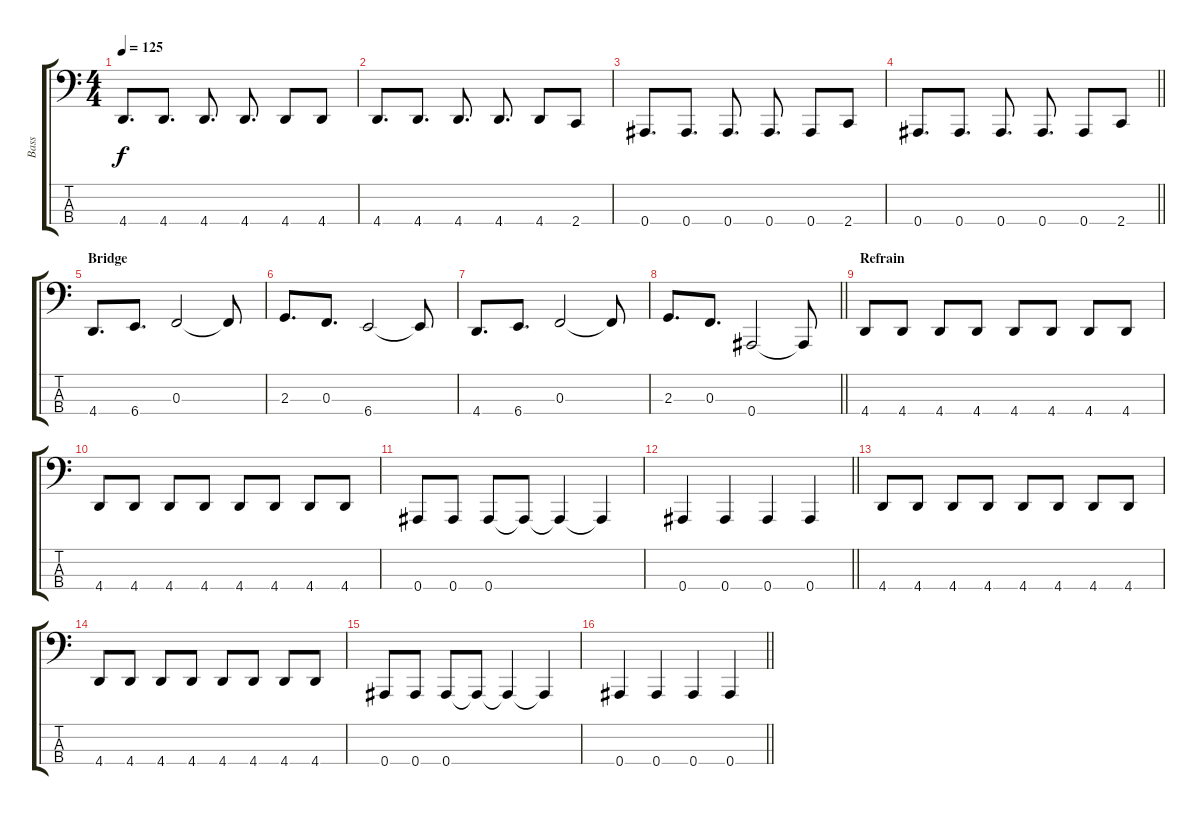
\track ("Bass" "Bass") {instrument electricbassfinger}
\staff {score tabs}
\tuning (Eb2 Bb1 F1 Bb0) {hide}
\ts (4 4)
\tempo 125
\clef f4
\ks c
4.4.8{d dy f} 4.4.8{d} 4.4.8{d} 4.4.8{d} 4.4.8 4.4.8 |
4.4.8{d} 4.4.8{d} 4.4.8{d} 4.4.8{d} 4.4.8 2.4.8 |
0.4.8{d} 0.4.8{d} 0.4.8{d} 0.4.8{d} 0.4.8 2.4.8 |
\barLineRight lightlight
0.4.8{d} 0.4.8{d} 0.4.8{d} 0.4.8{d} 0.4.8 2.4.8 |
\section ("" "Bridge")
4.4.8{d volume 16} 6.4.8{d} 0.3.2 0.3{t}.8 |
2.3.8{d} 0.3.8{d} 6.4.2 6.4{t}.8 |
4.4.8{d} 6.4.8{d} 0.3.2 0.3{t}.8 |
\barLineRight lightlight
2.3.8{d} 0.3.8{d} 0.4.2 0.4{t}.8 |
\section ("" "Refrain")
4.4.8 4.4.8 4.4.8 4.4.8 4.4.8 4.4.8 4.4.8 4.4.8 |
4.4.8 4.4.8 4.4.8 4.4.8 4.4.8 4.4.8 4.4.8 4.4.8 |
0.4.8 0.4.8 0.4.8 0.4{t}.8 0.4{t}.4 0.4{t}.4 |
\barLineRight lightlight
0.4.4 0.4.4 0.4.4 0.4.4 |
4.4.8 4.4.8 4.4.8 4.4.8 4.4.8 4.4.8 4.4.8 4.4.8 |
4.4.8 4.4.8 4.4.8 4.4.8 4.4.8 4.4.8 4.4.8 4.4.8 |
0.4.8 0.4.8 0.4.8 0.4{t}.8 0.4{t}.4 0.4{t}.4 |
\barLineRight lightlight
0.4.4 0.4.4 0.4.4 0.4.4
